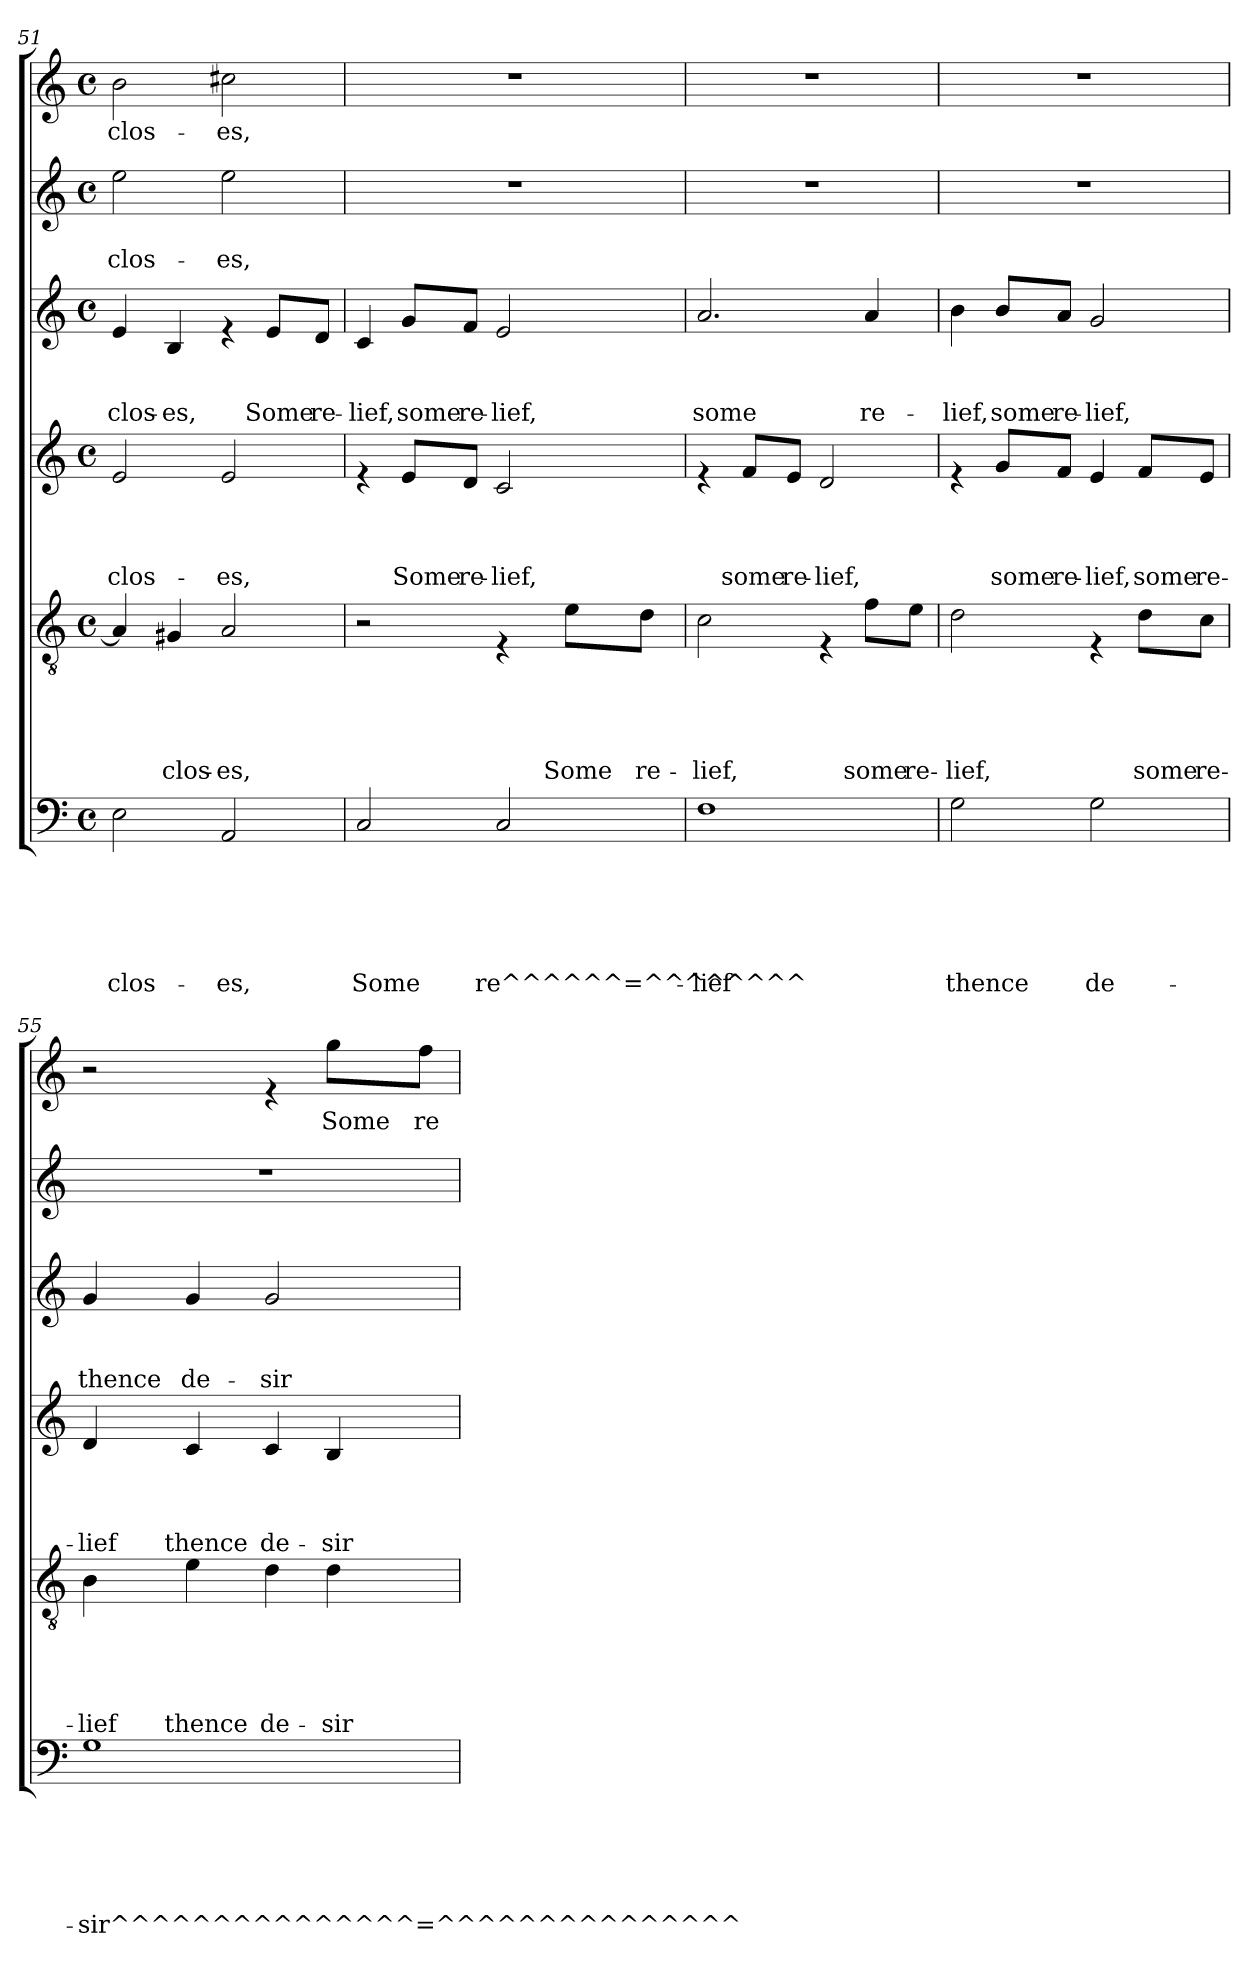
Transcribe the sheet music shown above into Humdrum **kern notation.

**kern	**text	**text	**text	**text	**text	**text	**kern	**text	**text	**text	**text	**text	**kern	**text	**text	**text	**text	**kern	**text	**text	**text	**kern	**text	**text	**kern	**text
*part6	*part6	*part6	*part6	*part6	*part6	*part6	*part5	*part5	*part5	*part5	*part5	*part5	*part4	*part4	*part4	*part4	*part4	*part3	*part3	*part3	*part3	*part2	*part2	*part2	*part1	*part1
*staff6	*staff6	*staff6	*staff6	*staff6	*staff6	*staff6	*staff5	*staff5	*staff5	*staff5	*staff5	*staff5	*staff4	*staff4	*staff4	*staff4	*staff4	*staff3	*staff3	*staff3	*staff3	*staff2	*staff2	*staff2	*staff1	*staff1
*clefF4	*	*	*	*	*	*	*clefGv2	*	*	*	*	*	*clefG2	*	*	*	*	*clefG2	*	*	*	*clefG2	*	*	*clefG2	*
*k[]	*	*	*	*	*	*	*k[]	*	*	*	*	*	*k[]	*	*	*	*	*k[]	*	*	*	*k[]	*	*	*k[]	*
*C:	*	*	*	*	*	*	*C:	*	*	*	*	*	*C:	*	*	*	*	*C:	*	*	*	*C:	*	*	*C:	*
*M4/4	*	*	*	*	*	*	*M4/4	*	*	*	*	*	*M4/4	*	*	*	*	*M4/4	*	*	*	*M4/4	*	*	*M4/4	*
*met(c)	*	*	*	*	*	*	*met(c)	*	*	*	*	*	*met(c)	*	*	*	*	*met(c)	*	*	*	*met(c)	*	*	*met(c)	*
=51	=51	=51	=51	=51	=51	=51	=51	=51	=51	=51	=51	=51	=51	=51	=51	=51	=51	=51	=51	=51	=51	=51	=51	=51	=51	=51
!	!	!	!	!	!	!LO:LY:b	!	!	!	!	!	!	!	!	!	!	!LO:LY:b	!	!	!	!LO:LY:b	!	!	!LO:LY:b	!	!LO:LY:b
2E\	.	.	.	.	.	-clos-	4A/]	.	.	.	.	.	2e/	.	.	.	-clos-	4e/	.	.	-clos-	2ee\	.	-clos-	2b\	-clos-
!	!	!	!	!	!	!	!	!	!	!	!	!LO:LY:b	!	!	!	!	!	!	!	!	!LO:LY:b	!	!	!	!	!
.	.	.	.	.	.	.	4G#X/	.	.	.	.	-clos-	.	.	.	.	.	4B/	.	.	-es,	.	.	.	.	.
!	!	!	!	!	!	!LO:LY:b	!	!	!	!	!	!LO:LY:b	!	!	!	!	!LO:LY:b	!	!	!	!	!	!	!LO:LY:b	!	!LO:LY:b
2AA/	.	.	.	.	.	-es,	2A/	.	.	.	.	-es,	2e/	.	.	.	-es,	4re	.	.	.	2ee\	.	-es,	2cc#X\	-es,
!	!	!	!	!	!	!	!	!	!	!	!	!	!	!	!	!	!	!	!	!	!LO:LY:b	!	!	!	!	!
.	.	.	.	.	.	.	.	.	.	.	.	.	.	.	.	.	.	8e/L	.	.	Some	.	.	.	.	.
!	!	!	!	!	!	!	!	!	!	!	!	!	!	!	!	!	!	!	!	!	!LO:LY:b	!	!	!	!	!
.	.	.	.	.	.	.	.	.	.	.	.	.	.	.	.	.	.	8d/J	.	.	re-	.	.	.	.	.
=52	=52	=52	=52	=52	=52	=52	=52	=52	=52	=52	=52	=52	=52	=52	=52	=52	=52	=52	=52	=52	=52	=52	=52	=52	=52	=52
!	!	!	!	!	!	!LO:LY:b	!	!	!	!	!	!	!	!	!	!	!	!	!	!	!LO:LY:b	!	!	!	!	!
2C/	.	.	.	.	.	Some	2r	.	.	.	.	.	4re	.	.	.	.	4c/	.	.	-lief,	1r	.	.	1r	.
!	!	!	!	!	!	!	!	!	!	!	!	!	!	!	!	!	!LO:LY:b	!	!	!	!LO:LY:b	!	!	!	!	!
.	.	.	.	.	.	.	.	.	.	.	.	.	8e/L	.	.	.	Some	8g/L	.	.	some	.	.	.	.	.
!	!	!	!	!	!	!	!	!	!	!	!	!	!	!	!	!	!LO:LY:b	!	!	!	!LO:LY:b	!	!	!	!	!
.	.	.	.	.	.	.	.	.	.	.	.	.	8d/J	.	.	.	re-	8f/J	.	.	re-	.	.	.	.	.
!	!	!	!	!	!	!LO:LY:b	!	!	!	!	!	!	!	!	!	!	!LO:LY:b	!	!	!	!LO:LY:b	!	!	!	!	!
2C/	.	.	.	.	.	re^^^^^^=^^^^^^^^-	4rE	.	.	.	.	.	2c/	.	.	.	-lief,	2e/	.	.	-lief,	.	.	.	.	.
!	!	!	!	!	!	!	!	!	!	!	!	!LO:LY:b	!	!	!	!	!	!	!	!	!	!	!	!	!	!
.	.	.	.	.	.	.	8e\L	.	.	.	.	Some	.	.	.	.	.	.	.	.	.	.	.	.	.	.
!	!	!	!	!	!	!	!	!	!	!	!	!LO:LY:b	!	!	!	!	!	!	!	!	!	!	!	!	!	!
.	.	.	.	.	.	.	8d\J	.	.	.	.	re-	.	.	.	.	.	.	.	.	.	.	.	.	.	.
=53	=53	=53	=53	=53	=53	=53	=53	=53	=53	=53	=53	=53	=53	=53	=53	=53	=53	=53	=53	=53	=53	=53	=53	=53	=53	=53
!	!	!	!	!	!	!LO:LY:b	!	!	!	!	!	!LO:LY:b	!	!	!	!	!	!	!	!	!LO:LY:b	!	!	!	!	!
1F	.	.	.	.	.	-lief	2c\	.	.	.	.	-lief,	4re	.	.	.	.	2.a/	.	.	some	1r	.	.	1r	.
!	!	!	!	!	!	!	!	!	!	!	!	!	!	!	!	!	!LO:LY:b	!	!	!	!	!	!	!	!	!
.	.	.	.	.	.	.	.	.	.	.	.	.	8f/L	.	.	.	some	.	.	.	.	.	.	.	.	.
!	!	!	!	!	!	!	!	!	!	!	!	!	!	!	!	!	!LO:LY:b	!	!	!	!	!	!	!	!	!
.	.	.	.	.	.	.	.	.	.	.	.	.	8e/J	.	.	.	re-	.	.	.	.	.	.	.	.	.
!	!	!	!	!	!	!	!	!	!	!	!	!	!	!	!	!	!LO:LY:b	!	!	!	!	!	!	!	!	!
.	.	.	.	.	.	.	4rE	.	.	.	.	.	2d/	.	.	.	-lief,	.	.	.	.	.	.	.	.	.
!	!	!	!	!	!	!	!	!	!	!	!	!LO:LY:b	!	!	!	!	!	!	!	!	!LO:LY:b	!	!	!	!	!
.	.	.	.	.	.	.	8f\L	.	.	.	.	some	.	.	.	.	.	4a/	.	.	re-	.	.	.	.	.
!	!	!	!	!	!	!	!	!	!	!	!	!LO:LY:b	!	!	!	!	!	!	!	!	!	!	!	!	!	!
.	.	.	.	.	.	.	8e\J	.	.	.	.	re-	.	.	.	.	.	.	.	.	.	.	.	.	.	.
!!LO:PB:g=z
=54	=54	=54	=54	=54	=54	=54	=54	=54	=54	=54	=54	=54	=54	=54	=54	=54	=54	=54	=54	=54	=54	=54	=54	=54	=54	=54
!	!	!	!	!	!	!LO:LY:b	!	!	!	!	!	!LO:LY:b	!	!	!	!	!	!	!	!	!LO:LY:b	!	!	!	!	!
2G\	.	.	.	.	.	thence	2d\	.	.	.	.	-lief,	4re	.	.	.	.	4b\	.	.	-lief,	1r	.	.	1r	.
!	!	!	!	!	!	!	!	!	!	!	!	!	!	!	!	!	!LO:LY:b	!	!	!	!LO:LY:b	!	!	!	!	!
.	.	.	.	.	.	.	.	.	.	.	.	.	8g/L	.	.	.	some	8b/L	.	.	some	.	.	.	.	.
!	!	!	!	!	!	!	!	!	!	!	!	!	!	!	!	!	!LO:LY:b	!	!	!	!LO:LY:b	!	!	!	!	!
.	.	.	.	.	.	.	.	.	.	.	.	.	8f/J	.	.	.	re-	8a/J	.	.	re-	.	.	.	.	.
!	!	!	!	!	!	!LO:LY:b	!	!	!	!	!	!	!	!	!	!	!LO:LY:b	!	!	!	!LO:LY:b	!	!	!	!	!
2G\	.	.	.	.	.	de-	4rE	.	.	.	.	.	4e/	.	.	.	-lief,	2g/	.	.	-lief,	.	.	.	.	.
!	!	!	!	!	!	!	!	!	!	!	!	!LO:LY:b	!	!	!	!	!LO:LY:b	!	!	!	!	!	!	!	!	!
.	.	.	.	.	.	.	8d\L	.	.	.	.	some	8f/L	.	.	.	some	.	.	.	.	.	.	.	.	.
!	!	!	!	!	!	!	!	!	!	!	!	!LO:LY:b	!	!	!	!	!LO:LY:b	!	!	!	!	!	!	!	!	!
.	.	.	.	.	.	.	8c\J	.	.	.	.	re-	8e/J	.	.	.	re-	.	.	.	.	.	.	.	.	.
!!LO:LB:g=z
=55	=55	=55	=55	=55	=55	=55	=55	=55	=55	=55	=55	=55	=55	=55	=55	=55	=55	=55	=55	=55	=55	=55	=55	=55	=55	=55
!	!	!	!	!	!	!LO:LY:b	!	!	!	!	!	!LO:LY:b	!	!	!	!	!LO:LY:b	!	!	!	!LO:LY:b	!	!	!	!	!
1G	.	.	.	.	.	-sir^^^^^^^^^^^^^^^=^^^^^^^^^^^^^^^-	4B\	.	.	.	.	-lief	4d/	.	.	.	-lief	4g/	.	.	thence	1r	.	.	2r	.
!	!	!	!	!	!	!	!	!	!	!	!	!LO:LY:b	!	!	!	!	!LO:LY:b	!	!	!	!LO:LY:b	!	!	!	!	!
.	.	.	.	.	.	.	4e\	.	.	.	.	thence	4c/	.	.	.	thence	4g/	.	.	de-	.	.	.	.	.
!	!	!	!	!	!	!	!	!	!	!	!	!LO:LY:b	!	!	!	!	!LO:LY:b	!	!	!	!LO:LY:b	!	!	!	!	!
.	.	.	.	.	.	.	4d\	.	.	.	.	de-	4c/	.	.	.	de-	2g/	.	.	-sir-	.	.	.	4re	.
!	!	!	!	!	!	!	!	!	!	!	!	!LO:LY:b	!	!	!	!	!LO:LY:b	!	!	!	!	!	!	!	!	!LO:LY:b
.	.	.	.	.	.	.	4d\	.	.	.	.	-sir-	4B/	.	.	.	-sir-	.	.	.	.	.	.	.	8gg\L	Some
!	!	!	!	!	!	!	!	!	!	!	!	!	!	!	!	!	!	!	!	!	!	!	!	!	!	!LO:LY:b
.	.	.	.	.	.	.	.	.	.	.	.	.	.	.	.	.	.	.	.	.	.	.	.	.	8ff\J	re-
=	=	=	=	=	=	=	=	=	=	=	=	=	=	=	=	=	=	=	=	=	=	=	=	=	=	=
*-	*-	*-	*-	*-	*-	*-	*-	*-	*-	*-	*-	*-	*-	*-	*-	*-	*-	*-	*-	*-	*-	*-	*-	*-	*-	*-
